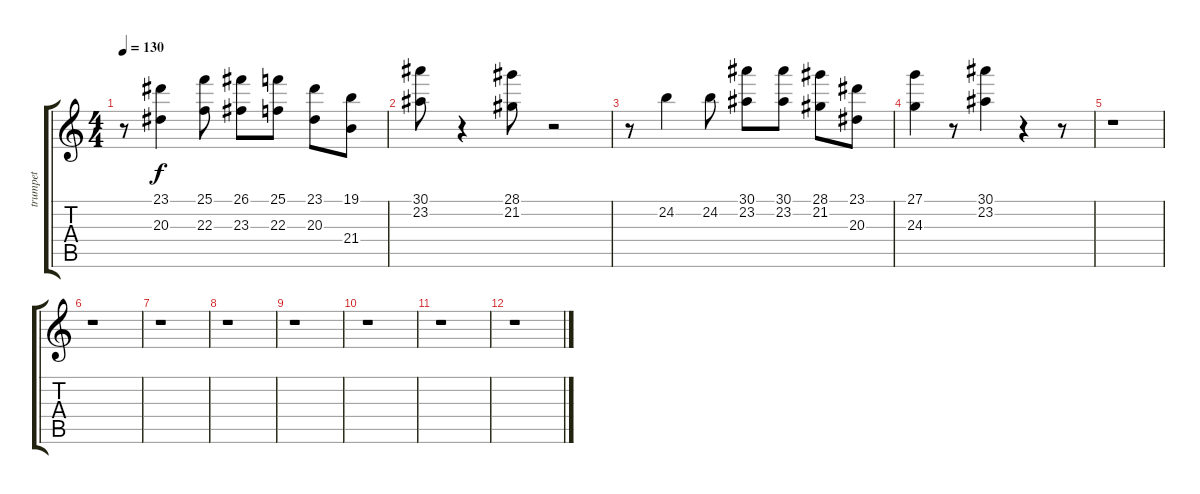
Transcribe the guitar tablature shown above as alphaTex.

\track ("trumpet" "trumpet") {instrument orchestrahit}
\staff {score tabs}
\tuning (E4 B3 G3 D3 A2 E2) {hide}
\ts (4 4)
\tempo 130
\clef g2
\ks c
r.8{dy f} (23.1 20.3).4 (25.1 22.3).8 (26.1 23.3).8 (25.1 22.3).8 (23.1 20.3).8 (19.1 21.4).8 |
(30.1 23.2).8 r.4 (28.1 21.2).8 r.2 |
r.8 24.2.4 24.2.8 (30.1 23.2).8 (30.1 23.2).8 (28.1 21.2).8 (23.1 20.3).8 |
(27.1 24.3).4 r.8 (30.1 23.2).4 r.4 r.8 |
r.1 |
r.1 |
r.1 |
r.1 |
r.1 |
r.1 |
r.1 |
r.1
